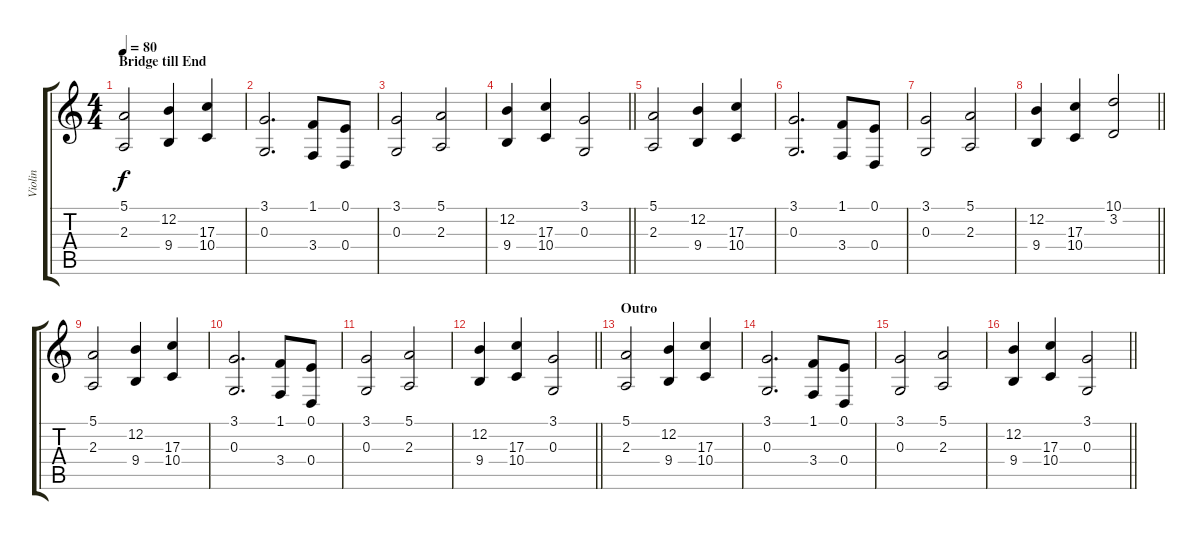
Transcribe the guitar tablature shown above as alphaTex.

\track ("Violin" "Violin") {instrument violin}
\staff {score tabs}
\tuning (E4 B3 G3 D3 A2 E2) {hide}
\ts (4 4)
\section ("" "Bridge till End")
\tempo 80
\clef g2
\ks c
(5.1 2.3).2{dy f} (12.2 9.4).4 (17.3 10.4).4 |
(3.1 0.3).2{d} (1.1 3.4).8 (0.1 0.4).8 |
(3.1 0.3).2 (5.1 2.3).2 |
\barLineRight lightlight
(12.2 9.4).4 (17.3 10.4).4 (3.1 0.3).2 |
(5.1 2.3).2 (12.2 9.4).4 (17.3 10.4).4 |
(3.1 0.3).2{d} (1.1 3.4).8 (0.1 0.4).8 |
(3.1 0.3).2 (5.1 2.3).2 |
\barLineRight lightlight
(12.2 9.4).4 (17.3 10.4).4 (10.1 3.2).2 |
(5.1 2.3).2 (12.2 9.4).4 (17.3 10.4).4 |
(3.1 0.3).2{d} (1.1 3.4).8 (0.1 0.4).8 |
(3.1 0.3).2 (5.1 2.3).2 |
\barLineRight lightlight
(12.2 9.4).4 (17.3 10.4).4 (3.1 0.3).2 |
\section ("" "Outro")
(5.1 2.3).2 (12.2 9.4).4 (17.3 10.4).4 |
(3.1 0.3).2{d} (1.1 3.4).8 (0.1 0.4).8 |
(3.1 0.3).2 (5.1 2.3).2 |
\barLineRight lightlight
(12.2 9.4).4 (17.3 10.4).4 (3.1 0.3).2
